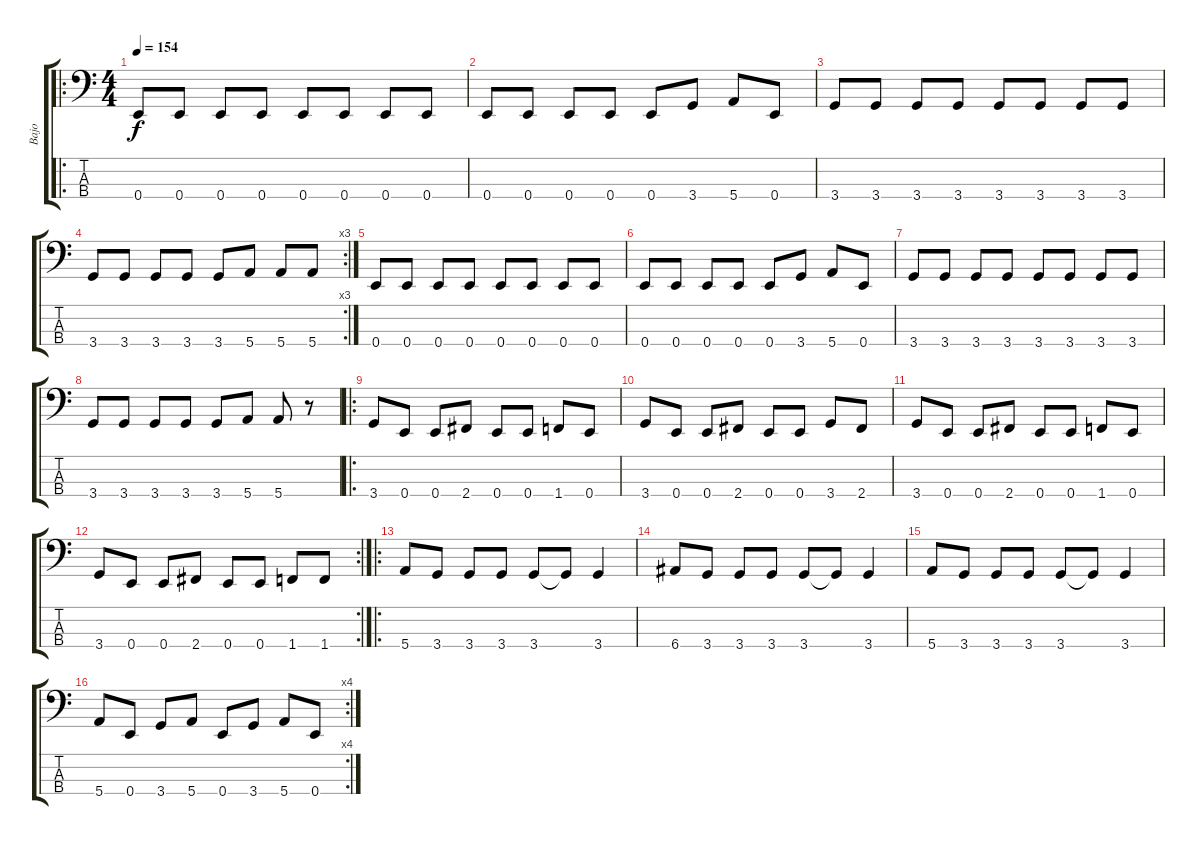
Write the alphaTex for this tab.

\track ("Bajo" "Bajo") {instrument electricbassfinger}
\staff {score tabs}
\tuning (G2 D2 A1 E1) {hide}
\ro
\ts (4 4)
\tempo 154
\clef f4
\ks c
0.4.8{dy f} 0.4.8 0.4.8 0.4.8 0.4.8 0.4.8 0.4.8 0.4.8 |
0.4.8 0.4.8 0.4.8 0.4.8 0.4.8 3.4.8 5.4.8 0.4.8 |
3.4.8 3.4.8 3.4.8 3.4.8 3.4.8 3.4.8 3.4.8 3.4.8 |
\rc 3
3.4.8 3.4.8 3.4.8 3.4.8 3.4.8 5.4.8 5.4.8 5.4.8 |
0.4.8 0.4.8 0.4.8 0.4.8 0.4.8 0.4.8 0.4.8 0.4.8 |
0.4.8 0.4.8 0.4.8 0.4.8 0.4.8 3.4.8 5.4.8 0.4.8 |
3.4.8 3.4.8 3.4.8 3.4.8 3.4.8 3.4.8 3.4.8 3.4.8 |
3.4.8 3.4.8 3.4.8 3.4.8 3.4.8 5.4.8 5.4.8 r.8 |
\ro
3.4.8 0.4.8 0.4.8 2.4.8 0.4.8 0.4.8 1.4.8 0.4.8 |
3.4.8 0.4.8 0.4.8 2.4.8 0.4.8 0.4.8 3.4.8 2.4.8 |
3.4.8 0.4.8 0.4.8 2.4.8 0.4.8 0.4.8 1.4.8 0.4.8 |
\rc 2
3.4.8 0.4.8 0.4.8 2.4.8 0.4.8 0.4.8 1.4.8 1.4.8 |
\ro
5.4.8 3.4.8 3.4.8 3.4.8 3.4.8 3.4{t}.8 3.4.4 |
6.4.8 3.4.8 3.4.8 3.4.8 3.4.8 3.4{t}.8 3.4.4 |
5.4.8 3.4.8 3.4.8 3.4.8 3.4.8 3.4{t}.8 3.4.4 |
\rc 4
5.4.8 0.4.8 3.4.8 5.4.8 0.4.8 3.4.8 5.4.8 0.4.8
